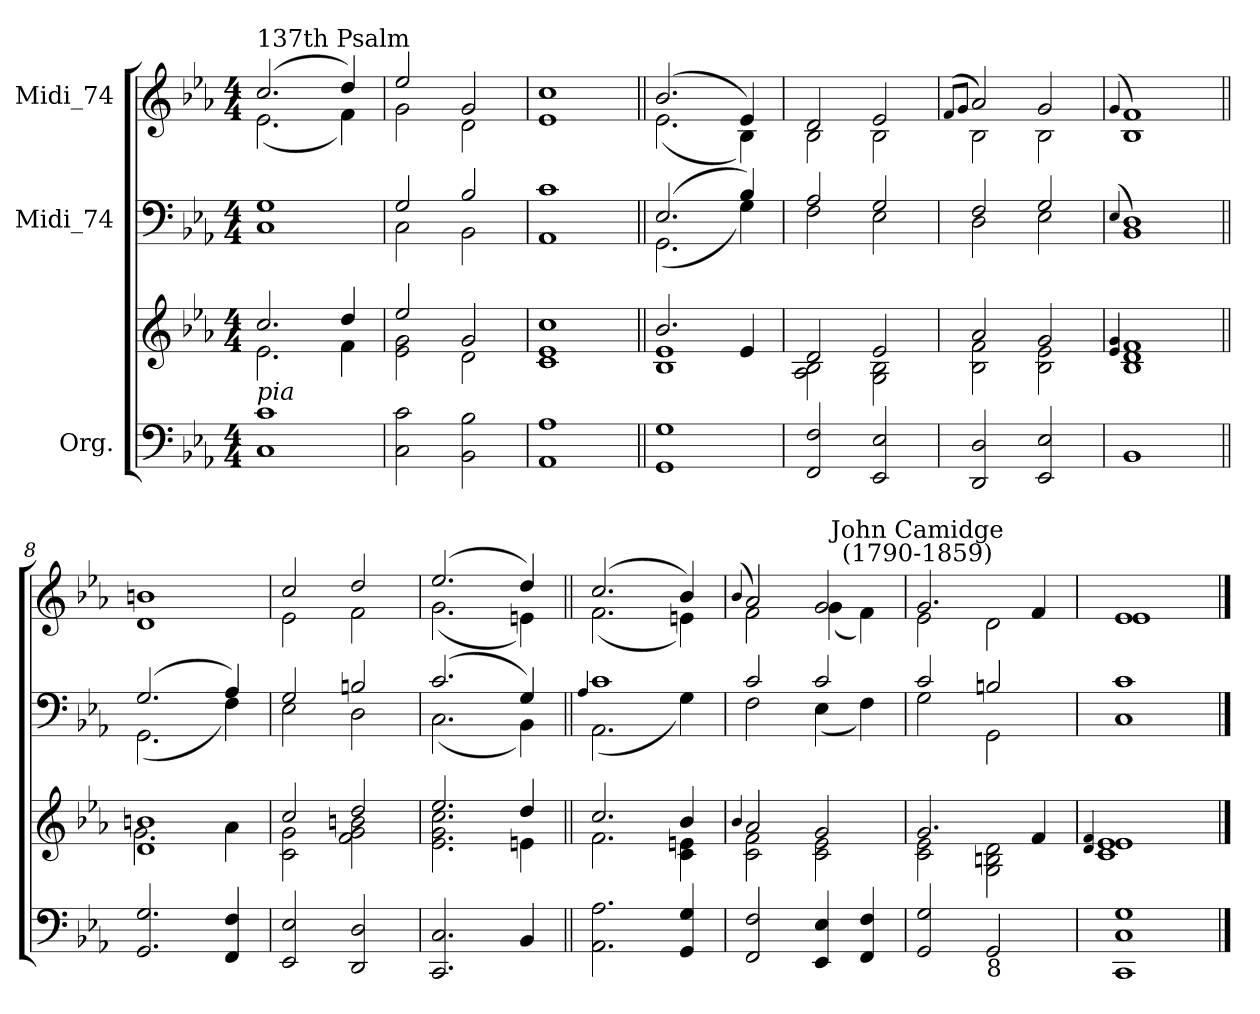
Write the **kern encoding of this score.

**kern	**kern	**kern	**kern
*part3	*part3	*part2	*part1
*staff4	*staff3	*staff2	*staff1
*I"Org.	*	*I"Midi_74	*I"Midi_74
*clefF4	*clefG2	*clefF4	*clefG2
*k[b-e-a-]	*k[b-e-a-]	*k[b-e-a-]	*k[b-e-a-]
*E-:	*E-:	*E-:	*E-:
*M4/4	*M4/4	*M4/4	*M4/4
=1	=1	=1	=1
*	*^	*^	*^
!	!	!	!	!	!LO:TX:a:t=137th Psalm	!
!	!LO:TX:b:i:t=pia	!	!	!	!	!
1C 1c	2.cc/	2.e-\	1G/	1C\	(>2.cc/	(<2.e-\
.	4dd/	4f\	.	.	4dd/)	4f\)
=2	=2	=2	=2	=2	=2	=2
2C 2c	2ee-/	2e-\ 2g\	2G/	2C\	2ee-/	2g\
2BB- 2B-	2g/	2d\	2B-/	2BB-\	2g/	2d\
=3	=3	=3	=3	=3	=3	=3
1AA- 1A-	1cc/	1c\ 1e-\	1c/	1AA-\	1cc/	1e-\
=4||	=4||	=4||	=4||	=4||	=4||	=4||
1GG 1G	2.b-/	1B-\ 1e-\	(2.E-/	(2.GG\	(>2.b-/	(2.e-\
.	4e-/	.	4B-/)	4G\)	4e-/)	4B-\)
=5	=5	=5	=5	=5	=5	=5
2FF 2F	2d/	2A-\ 2B-\	2A-/	2F\	2d/	2B-\
2EE- 2E-	2e-/	2G\ 2B-\	2G/	2E-\	2e-/	2B-\
=6	=6	=6	=6	=6	=6	=6
.	.	.	.	.	(>8qqf/L	.
.	.	.	.	.	8qqg/J	.
2DD 2D	2a-/	2B-\ 2f\	2F/	2D\	2a-/)	2B-\
2EE- 2E-	2g/	2B-\ 2e-\	2G/	2E-\	2g/	2B-\
=7	=7	=7	=7	=7	=7	=7
.	4qqe-/ 4qqg/	.	(>4qqE-/	.	(>4qqg/	.
1BB-	1f/	1B-\ 1d\	1D/)	1BB-\	1f/)	1B-\
=8||	=8||	=8||	=8||	=8||	=8||	=8||
2.GG 2.G	1d/ 1bn/	2.g\	(>2.G/	(2.GG\	1bn/	1d\
4FF 4F	.	4a-\	4A-/)	4F\)	.	.
=9	=9	=9	=9	=9	=9	=9
2EE- 2E-	2cc/	2c\ 2g\	2G/	2E-\	2cc/	2e-\
2DD 2D	2dd/	2f\ 2g\ 2bn\	2Bn/	2D\	2dd/	2f\
=10	=10	=10	=10	=10	=10	=10
2.CC 2.C	2.ee-/	2.e-\ 2.g\ 2.cc\	(2.c/	(<2.C\	(>2.ee-/	(<2.g\
4BB-	4dd/	4en\	4G/)	4BB-\)	4dd/)	4en\)
=11||	=11||	=11||	=11||	=11||	=11||	=11||
.	.	.	4qqA-/	.	.	.
2.AA- 2.A-	2.cc/	2.f\	1c/	(2.AA-\	(>2.cc/	(<2.f\
4GG 4G	4b-/	4c\ 4en\	.	4G\)	4b-/)	4en\)
=12	=12	=12	=12	=12	=12	=12
.	4qqb-/	.	.	.	(>4qqb-/	.
2FF 2F	2a-/	2c\ 2f\	2c/	2F\	2a-/)	2f\
4EE- 4E-	2g/	2c\ 2e-\	2c/	(<4E-\	2g/	(<4g\
4FF 4F	.	.	.	4F\)	.	4f\)
=13	=13	=13	=13	=13	=13	=13
!	!	!	!	!	!LO:TX:a:cj:t=John Camidge\n(1790-1859)	!
2GG 2G	2.g/	2c\ 2e-\	2c/	2G\	2.g/	2e-\
!LO:TX:b:t=8	!	!	!	!	!	!
2GG	.	2G\ 2Bn\ 2d\	2Bn/	2GG\	.	2d\
.	4f/	.	.	.	4f/	.
=14	=14	=14	=14	=14	=14	=14
.	4qqd/ 4qqf/	.	.	.	.	.
1CC 1C 1G	1e-/	1c\ 1e-\	1c/	1C\	1e-/	1e-\
*	*v	*v	*	*	*v	*v
*	*	*v	*v	*
==	==	==	==
*-	*-	*-	*-
